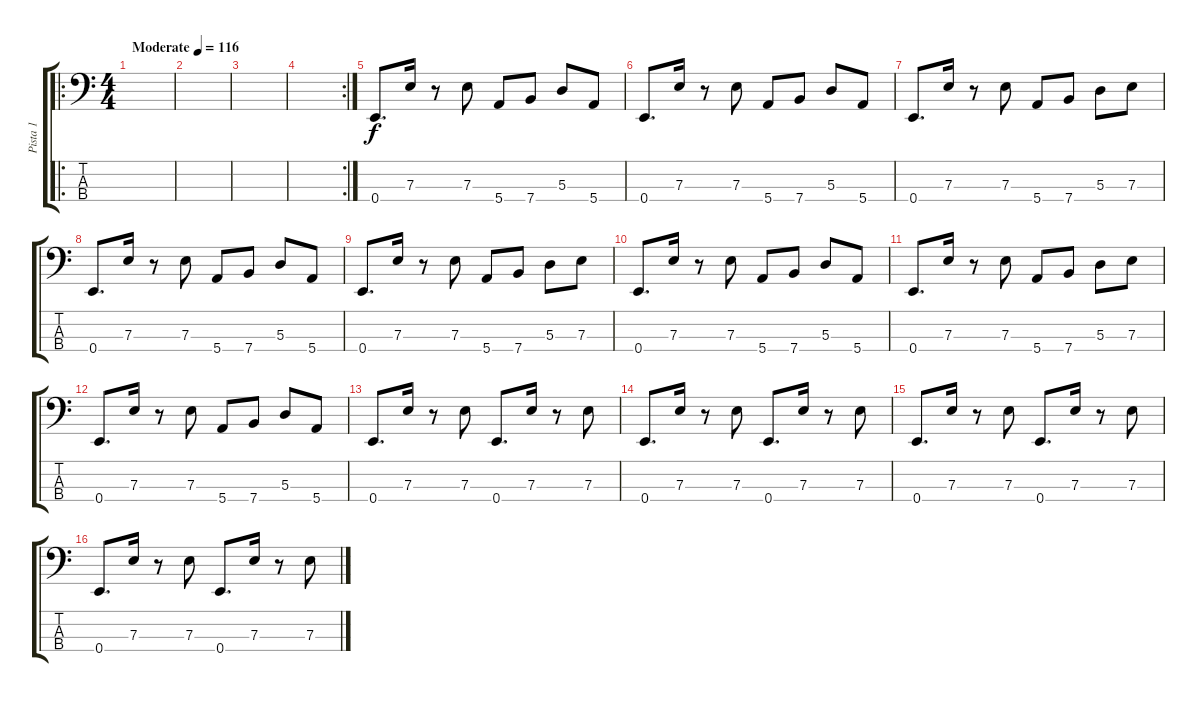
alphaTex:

\track ("Pista 1" "Pista 1") {instrument electricbassfinger}
\staff {score tabs}
\tuning (G2 D2 A1 E1) {hide}
\ro
\ts (4 4)
\tempo (116 "Moderate")
\clef f4
\ks c
|
|
|
\rc 2
|
0.4.8{d} 7.3.16 r.8 7.3.8 5.4.8 7.4.8 5.3.8 5.4.8 |
0.4.8{d} 7.3.16 r.8 7.3.8 5.4.8 7.4.8 5.3.8 5.4.8 |
0.4.8{d} 7.3.16 r.8 7.3.8 5.4.8 7.4.8 5.3.8 7.3.8 |
0.4.8{d} 7.3.16 r.8 7.3.8 5.4.8 7.4.8 5.3.8 5.4.8 |
0.4.8{d} 7.3.16 r.8 7.3.8 5.4.8 7.4.8 5.3.8 7.3.8 |
0.4.8{d} 7.3.16 r.8 7.3.8 5.4.8 7.4.8 5.3.8 5.4.8 |
0.4.8{d} 7.3.16 r.8 7.3.8 5.4.8 7.4.8 5.3.8 7.3.8 |
0.4.8{d} 7.3.16 r.8 7.3.8 5.4.8 7.4.8 5.3.8 5.4.8 |
0.4.8{d} 7.3.16 r.8 7.3.8 0.4.8{d} 7.3.16 r.8 7.3.8 |
0.4.8{d} 7.3.16 r.8 7.3.8 0.4.8{d} 7.3.16 r.8 7.3.8 |
0.4.8{d} 7.3.16 r.8 7.3.8 0.4.8{d} 7.3.16 r.8 7.3.8 |
0.4.8{d} 7.3.16 r.8 7.3.8 0.4.8{d} 7.3.16 r.8 7.3.8
